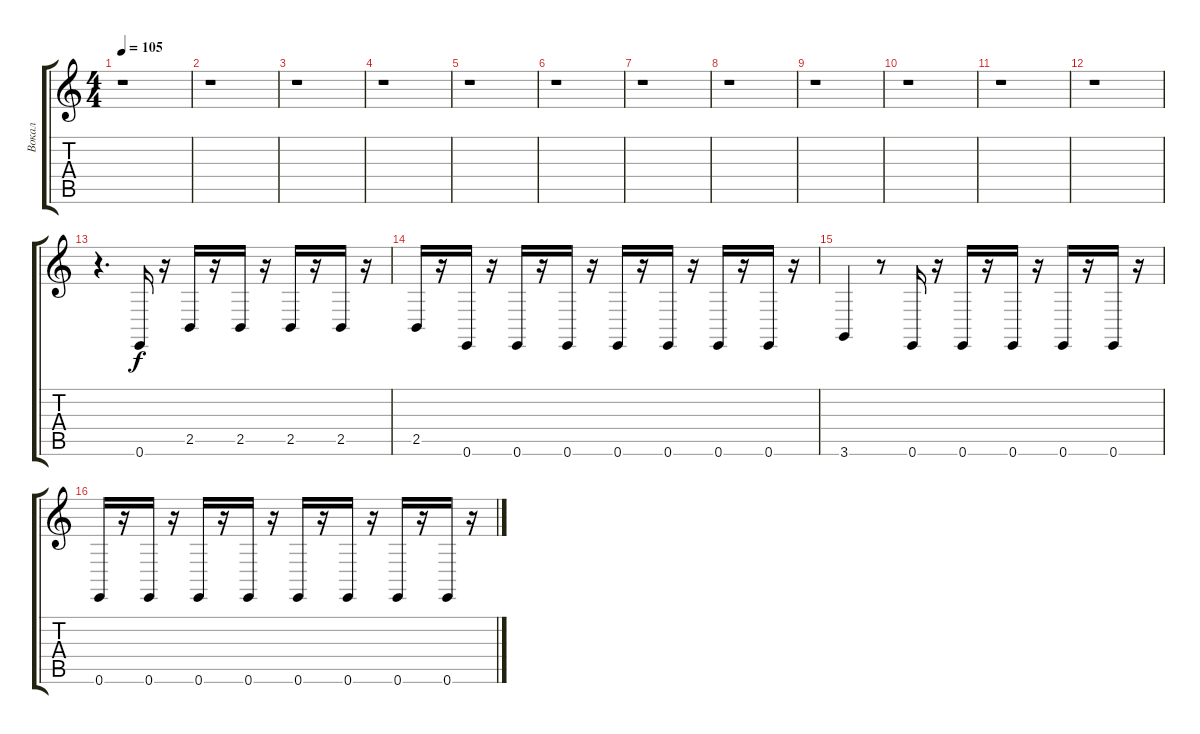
\track ("Вокал" "Вокал") {instrument oboe}
\staff {score tabs}
\tuning (E4 B3 G3 D3 A2 E2) {hide}
\ts (4 4)
\tempo 105
\clef g2
\ks c
r.1{dy f} |
r.1 |
r.1 |
r.1 |
r.1 |
r.1 |
r.1 |
r.1 |
r.1 |
r.1 |
r.1 |
r.1 |
r.4{d} 0.6.16 r.16 2.5.16 r.16 2.5.16 r.16 2.5.16 r.16 2.5.16 r.16 |
2.5.16 r.16 0.6.16 r.16 0.6.16 r.16 0.6.16 r.16 0.6.16 r.16 0.6.16 r.16 0.6.16 r.16 0.6.16 r.16 |
3.6.4 r.8 0.6.16 r.16 0.6.16 r.16 0.6.16 r.16 0.6.16 r.16 0.6.16 r.16 |
0.6.16 r.16 0.6.16 r.16 0.6.16 r.16 0.6.16 r.16 0.6.16 r.16 0.6.16 r.16 0.6.16 r.16 0.6.16 r.16
